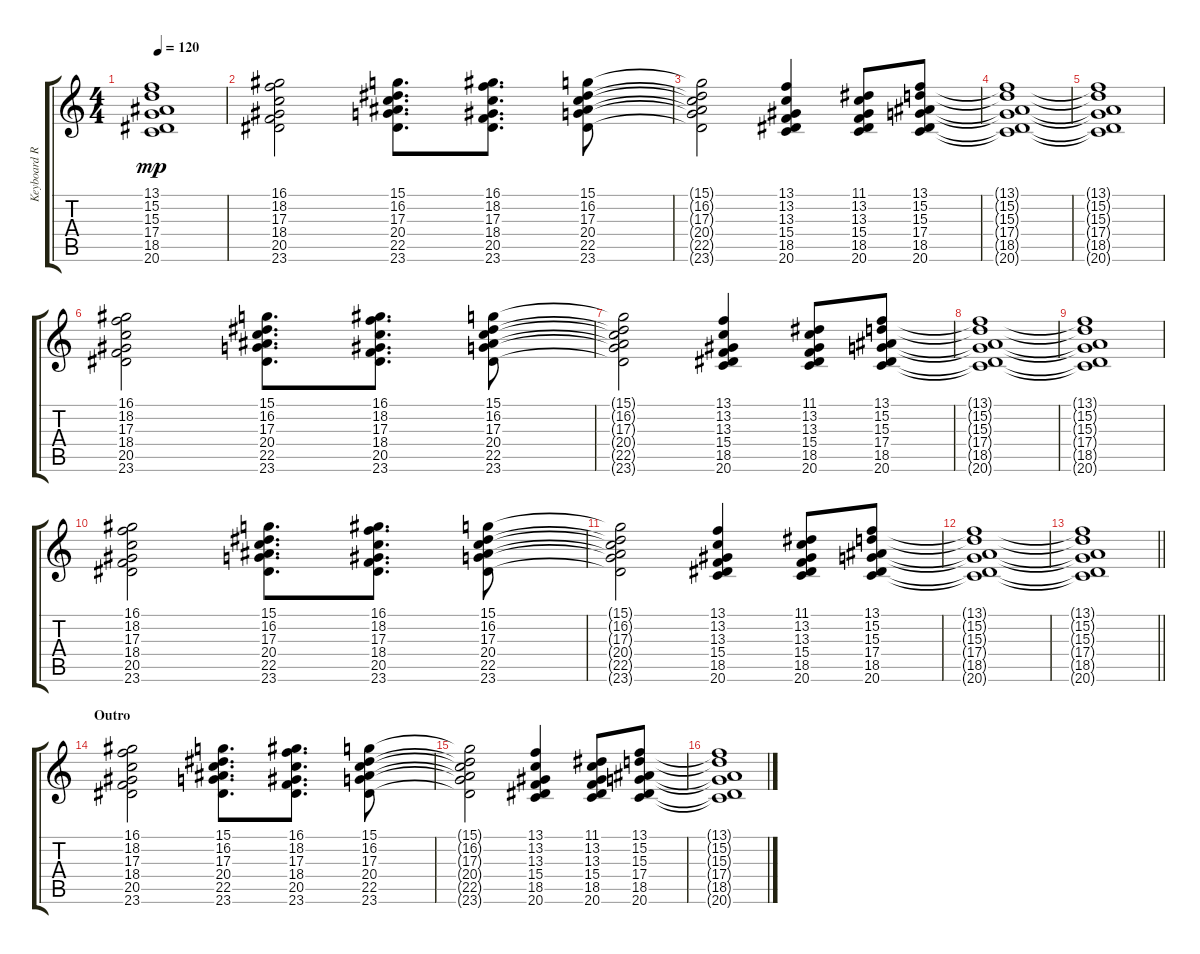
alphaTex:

\track ("Keyboard Rythm" "Keyboard R") {instrument sitar}
\staff {score tabs}
\tuning (E4 B3 G3 D3 A2 E2) {hide}
\ts (4 4)
\tempo 120
\clef g2
\ks c
(13.1{t} 15.2{t} 15.3{t} 17.4{t} 18.5{t} 20.6{t}).1{dy mp} |
(16.1 18.2 17.3 18.4 20.5 23.6).2 (15.1 16.2 17.3 20.4 22.5 23.6).8{d} (16.1 18.2 17.3 18.4 20.5 23.6).8{d} (15.1 16.2 17.3 20.4 22.5 23.6).8 |
(15.1{t} 16.2{t} 17.3{t} 20.4{t} 22.5{t} 23.6{t}).2 (13.1 13.2 13.3 15.4 18.5 20.6).4 (11.1 13.2 13.3 15.4 18.5 20.6).8 (13.1 15.2 15.3 17.4 18.5 20.6).8 |
(13.1{t} 15.2{t} 15.3{t} 17.4{t} 18.5{t} 20.6{t}).1 |
(13.1{t} 15.2{t} 15.3{t} 17.4{t} 18.5{t} 20.6{t}).1 |
(16.1 18.2 17.3 18.4 20.5 23.6).2 (15.1 16.2 17.3 20.4 22.5 23.6).8{d} (16.1 18.2 17.3 18.4 20.5 23.6).8{d} (15.1 16.2 17.3 20.4 22.5 23.6).8 |
(15.1{t} 16.2{t} 17.3{t} 20.4{t} 22.5{t} 23.6{t}).2 (13.1 13.2 13.3 15.4 18.5 20.6).4 (11.1 13.2 13.3 15.4 18.5 20.6).8 (13.1 15.2 15.3 17.4 18.5 20.6).8 |
(13.1{t} 15.2{t} 15.3{t} 17.4{t} 18.5{t} 20.6{t}).1 |
(13.1{t} 15.2{t} 15.3{t} 17.4{t} 18.5{t} 20.6{t}).1 |
(16.1 18.2 17.3 18.4 20.5 23.6).2 (15.1 16.2 17.3 20.4 22.5 23.6).8{d} (16.1 18.2 17.3 18.4 20.5 23.6).8{d} (15.1 16.2 17.3 20.4 22.5 23.6).8 |
(15.1{t} 16.2{t} 17.3{t} 20.4{t} 22.5{t} 23.6{t}).2 (13.1 13.2 13.3 15.4 18.5 20.6).4 (11.1 13.2 13.3 15.4 18.5 20.6).8 (13.1 15.2 15.3 17.4 18.5 20.6).8 |
(13.1{t} 15.2{t} 15.3{t} 17.4{t} 18.5{t} 20.6{t}).1 |
\barLineRight lightlight
(13.1{t} 15.2{t} 15.3{t} 17.4{t} 18.5{t} 20.6{t}).1 |
\section ("" "Outro")
(16.1 18.2 17.3 18.4 20.5 23.6).2 (15.1 16.2 17.3 20.4 22.5 23.6).8{d} (16.1 18.2 17.3 18.4 20.5 23.6).8{d} (15.1 16.2 17.3 20.4 22.5 23.6).8 |
(15.1{t} 16.2{t} 17.3{t} 20.4{t} 22.5{t} 23.6{t}).2 (13.1 13.2 13.3 15.4 18.5 20.6).4 (11.1 13.2 13.3 15.4 18.5 20.6).8 (13.1 15.2 15.3 17.4 18.5 20.6).8 |
(13.1{t} 15.2{t} 15.3{t} 17.4{t} 18.5{t} 20.6{t}).1
